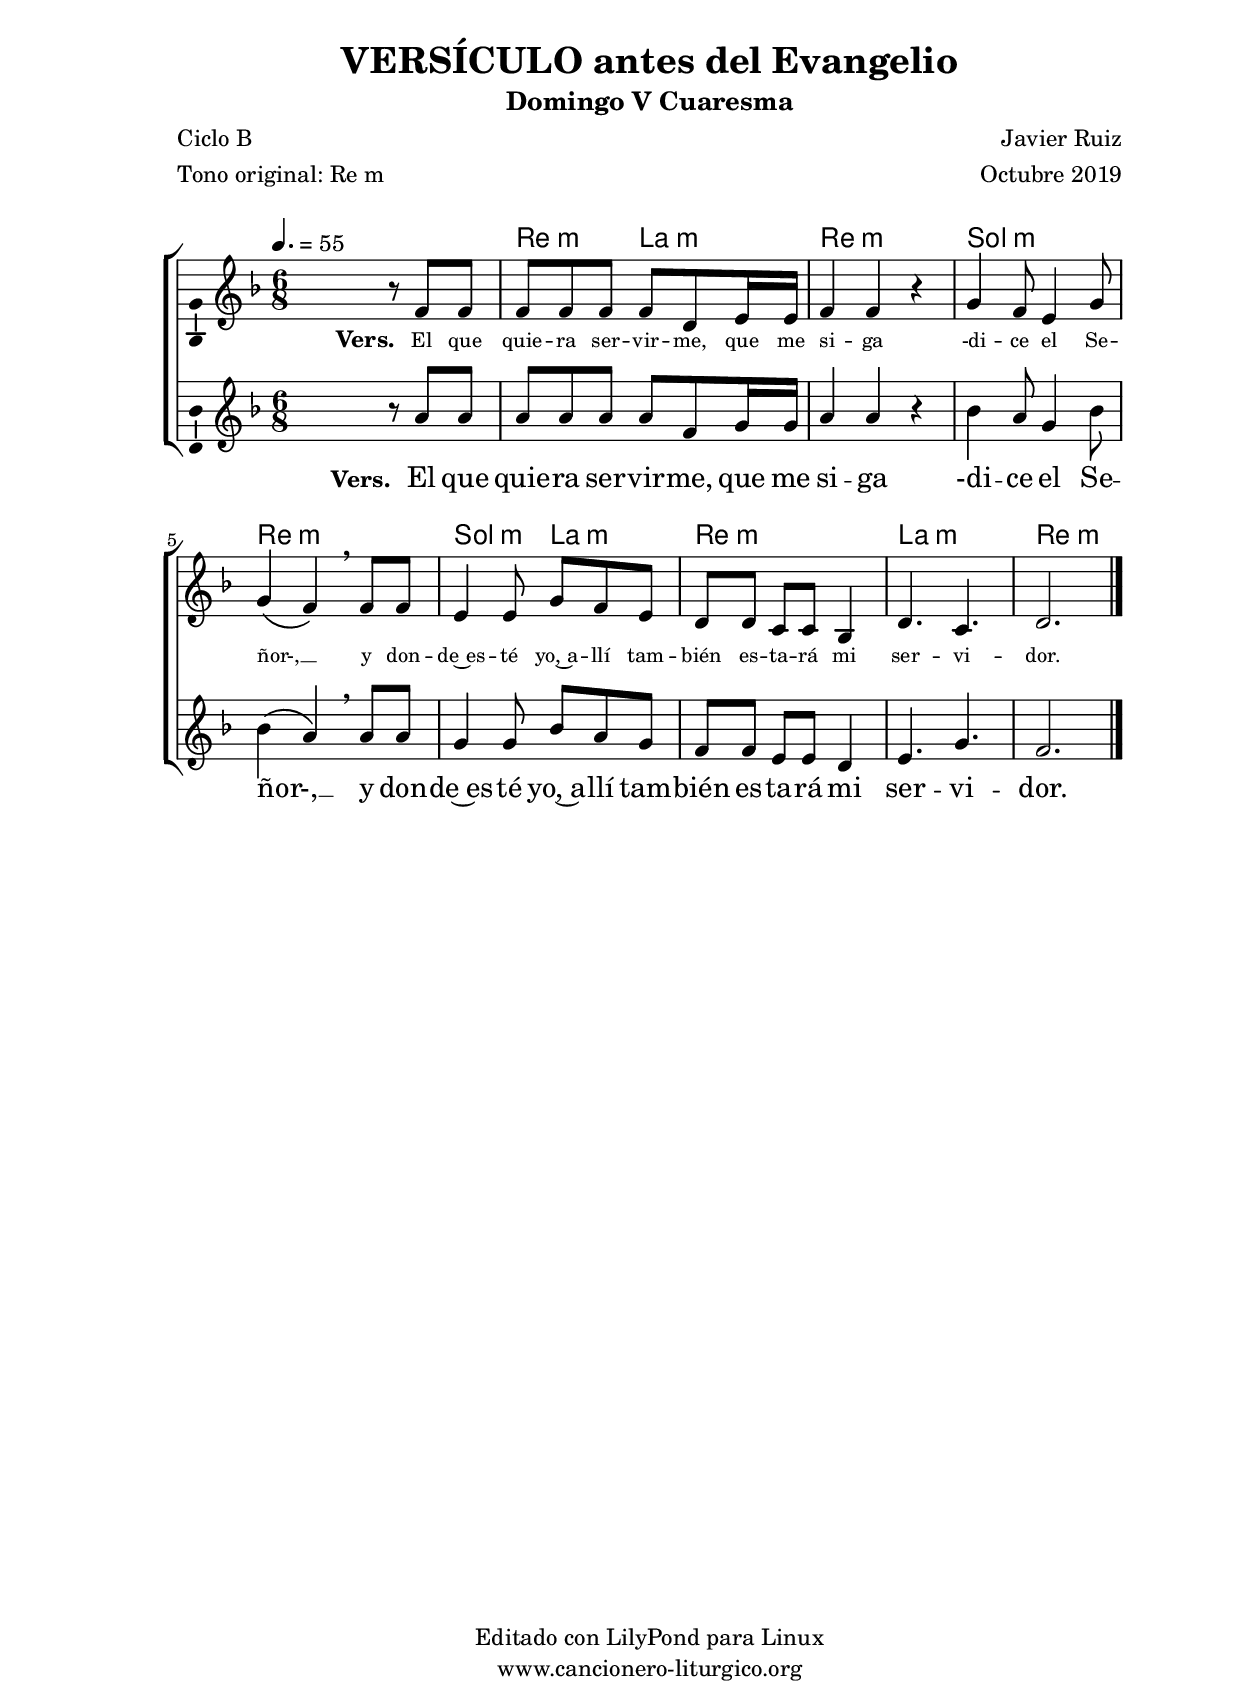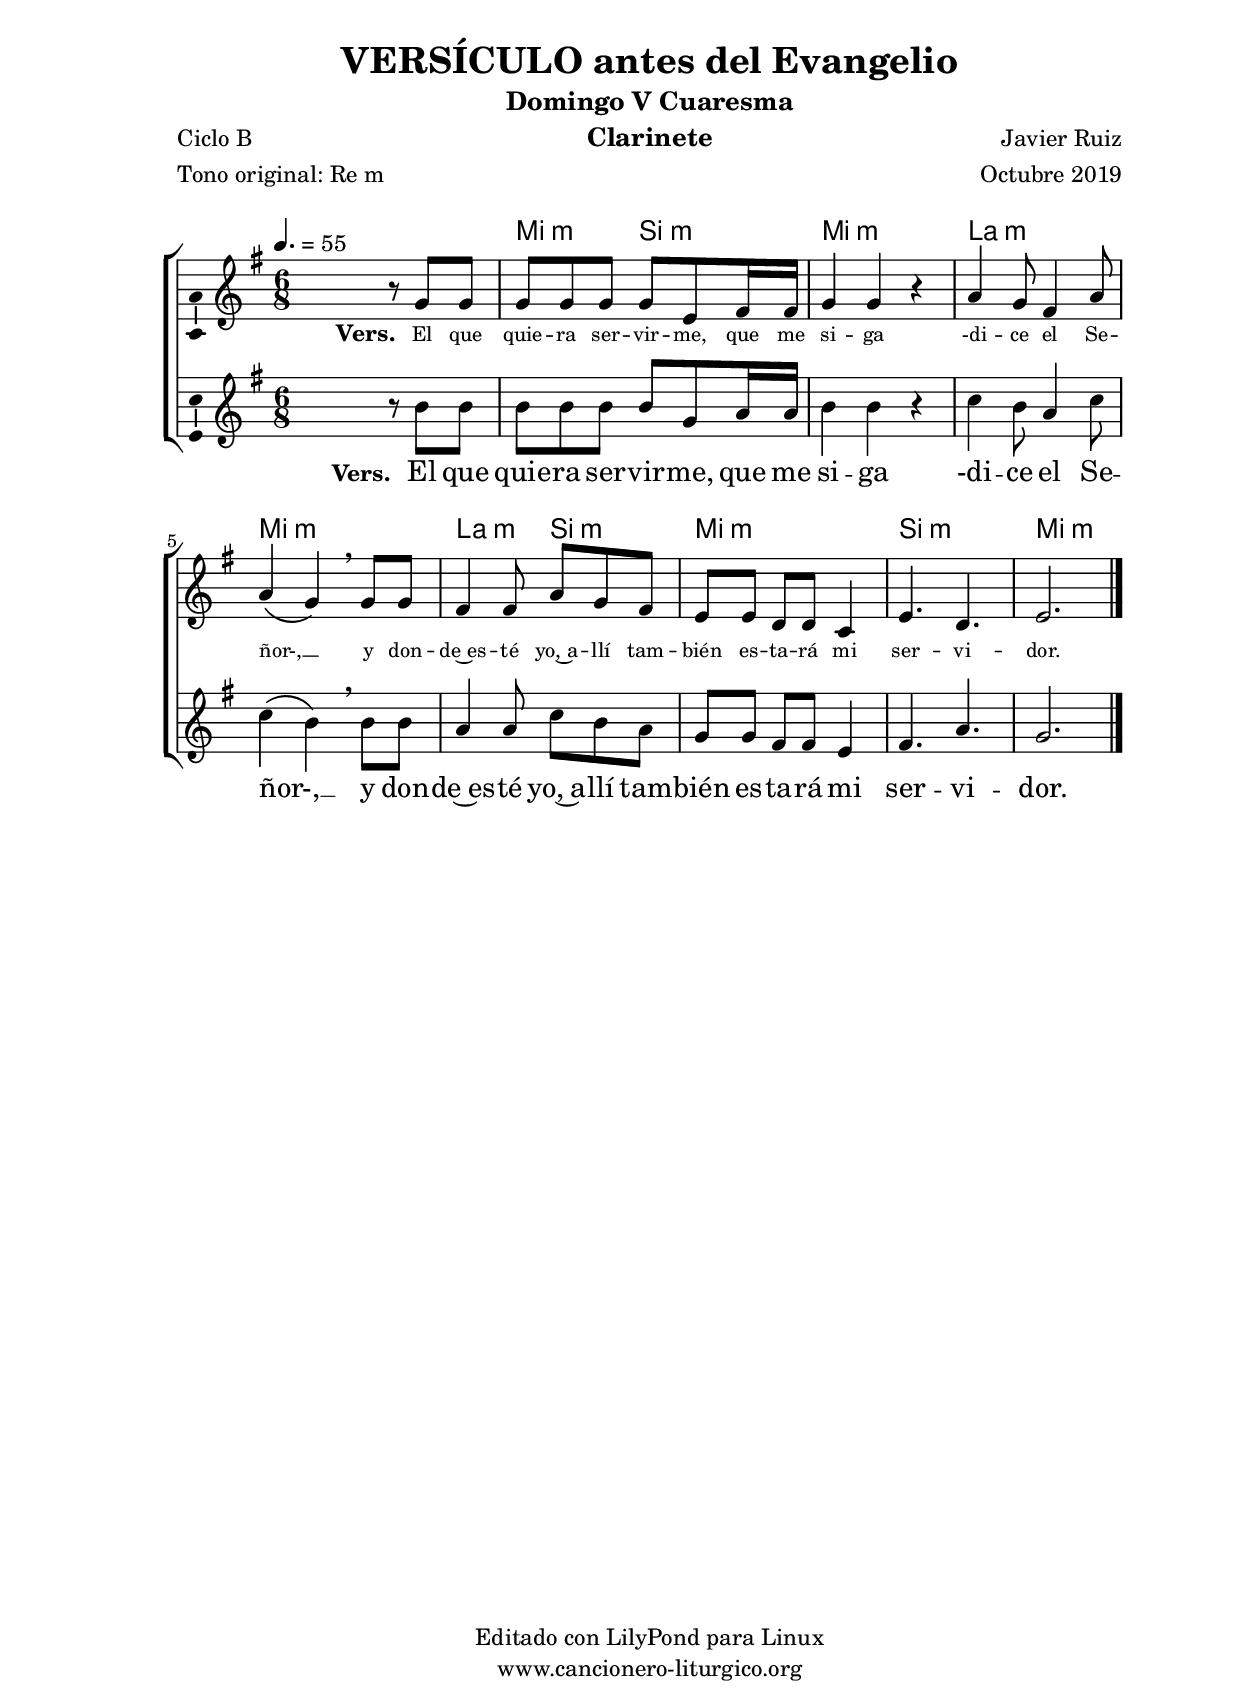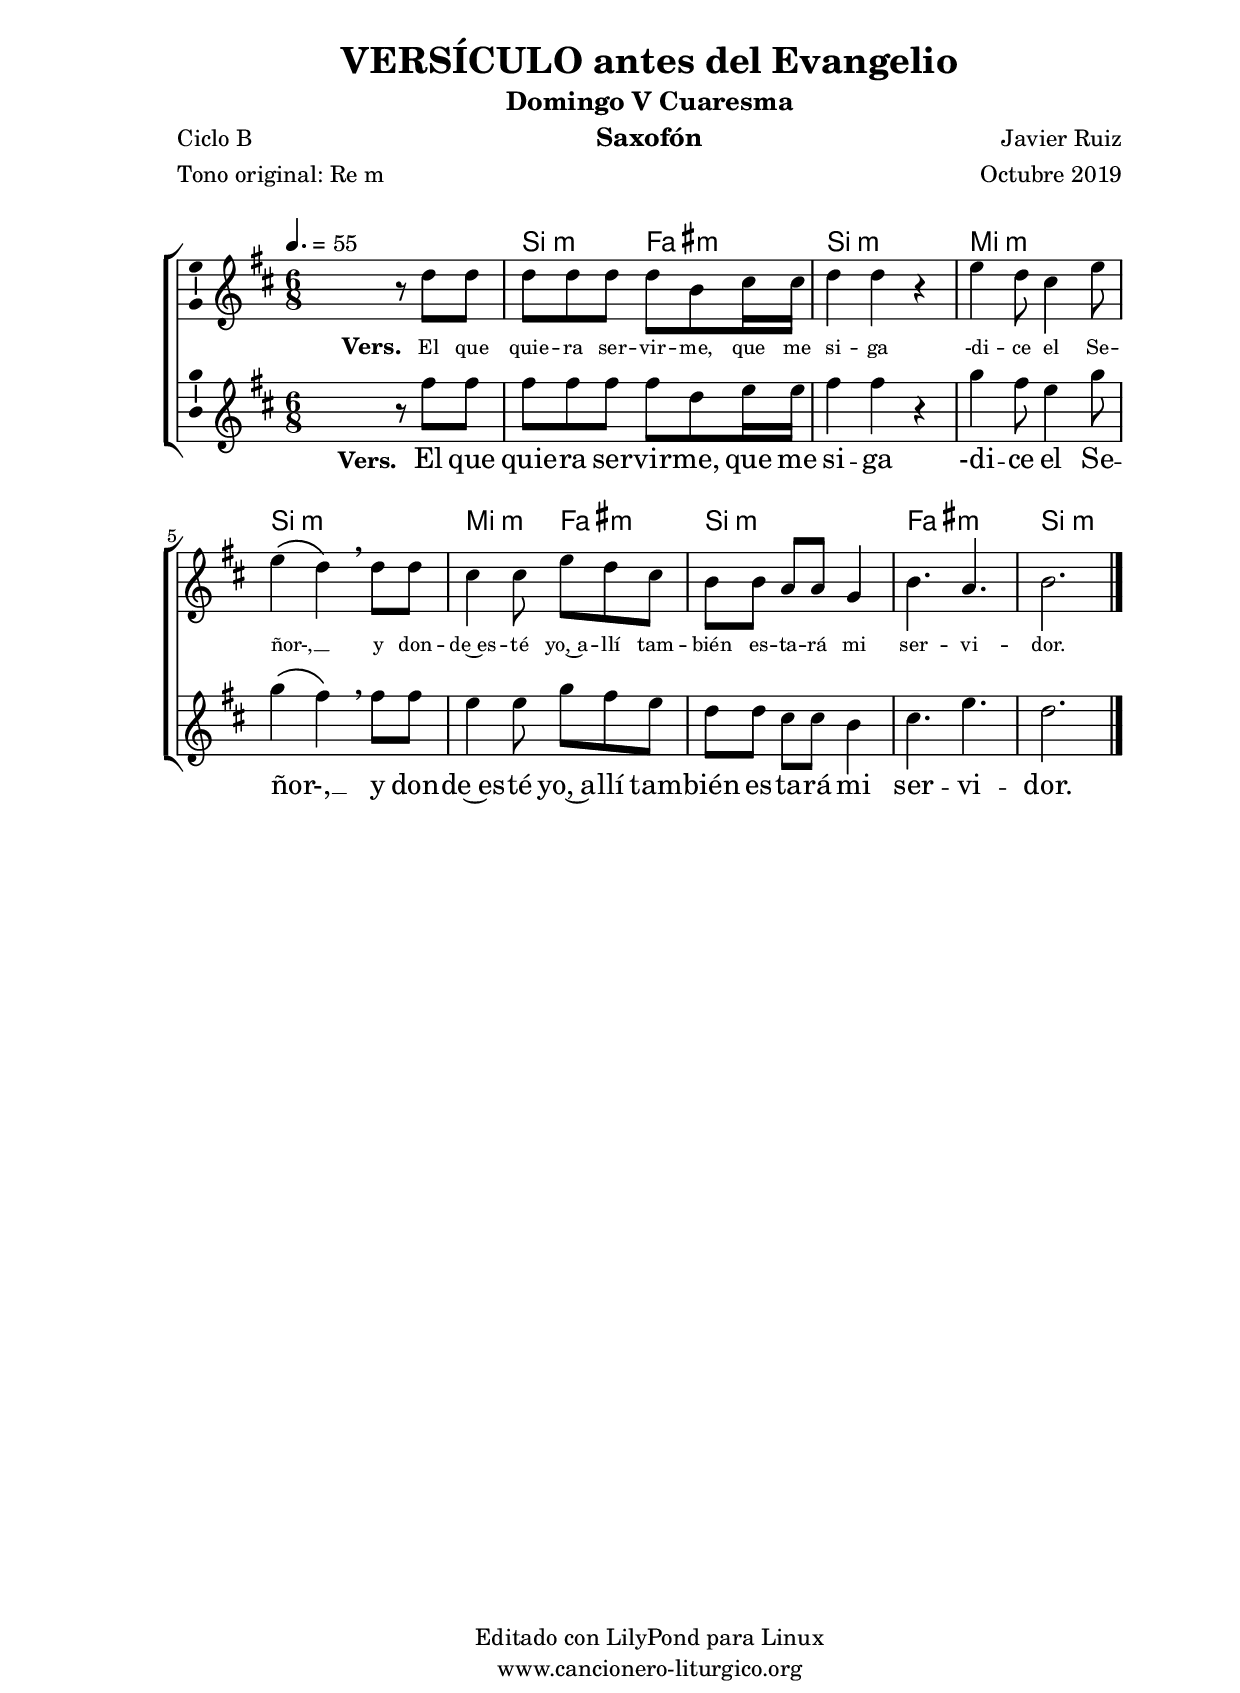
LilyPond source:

%
%para convertir .midi en .wav:
%timidity filename.midi -Ow -o finename.wav
%
%
%Para convertir de .wav a .mp3:
%lame -h -m j filename.wav
%
%
%para escuchar el midi:
%timidity nombrefichero.midi
%


%versión de lilypond para la que se ha escrito esta partitura:
\version "2.16.0"

	%Tamaño papel
	#(set-default-paper-size "a4")
	%Tamaño partitura
	#(set-global-staff-size 20)
	%No responde al pulsar sobre una nota
	#(ly:set-option 'point-and-click #f)

%parámetros del encabezamiento:
\header {
	title = "VERSÍCULO antes del Evangelio"
	subtitle = "Domingo V Cuaresma"
	composer = "Javier Ruiz"
	poet = "Ciclo B"
	meter = "Tono original: Re m"
	arranger = "Octubre 2019"
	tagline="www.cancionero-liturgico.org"
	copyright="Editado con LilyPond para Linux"
	}

%parámetros asociados al papel:
\paper  {
	oddHeaderMarkup = \markup {\fill-line { \on-the-fly #not-first-page \fromproperty #'header:title \on-the-fly #not-first-page \fromproperty #'header:composer }}
	evenHeaderMarkup = \markup {\fill-line { \fromproperty #'header:composer \fromproperty #'header:title }}
	#(set-paper-size "a4")
	print-page-number = ##f
	first-page-number = 1
	print-first-page-number = ##f
%	head-separation = 3.0 \cm
	top-margin = 1.5 \cm
%	top-margin = 2.0 \cm
%%%	bottom-margin = 0.5\cm
	bottom-margin = 0.2\cm
	left-margin = 3.0 \cm
	line-width = 16.0 \cm 
	indent = 0\mm
	interscoreline = 2.\mm
	between-system-space = 15\mm
%	para que las partituras no llenen la hoja:
	ragged-bottom = ##t
%	idem para la última hoja:
	ragged-last-bottom = ##f
%	para que las partituras llenen el ancho del papel:
	ragged-last = ##f
	after-title-space = 2.5 \cm
%page-count=2
system-count=2

	%Flexible Vertical Spacing
%	markup-markup-spacing =
%	#'((basic-distance . 15) (minimum-distance . 15) (padding . 3))
	markup-system-spacing =
	#'((basic-distance . 15) (minimum-distance . 15) (padding . 3))
	system-system-spacing =
	#'((basic-distance . 15) (minimum-distance . 15) (padding . 3))
	score-system-spacing =
	#'((basic-distance . 15) (minimum-distance . 15) (padding . 5))
%	top-system-spacing = % header
%	#'((basic-distance . 8) (minimum-distance . 0) (padding . 0))
%	top-markup-spacing =
%	#'((basic-distance . 20) (minimum-distance . 20) (padding . 0))
	last-bottom-spacing = % footer
	#'((basic-distance . 5) (minimum-distance . 5) (padding . 0))
%	score-markup-spacing =
%	#'((basic-distance . 16) (minimum-distance . 13) (padding . 0))

	}


%parámetros que afectan a toda la partitura:
global =  {
	%clave de sol (G):
	\clef G
	%armadura:
%	\transpose ees f
	\key d \minor
	\tempo 4.=55
	\set Score.tempoHideNote = ##f
	}


acordes = {
	\italianChords
	\chordmode {
%	\transpose ees f
{

s2.
d4.:m a:m d2.:m g:m d:m g4.:m a:m d2.:m a2.:m d2.:m

	}
	}
}


melodiatrompeta = 
%	\transpose ees f
{

	\relative c''{
	\time 6/8

s4. r4.
r2.
f4 a g8 f
e4. g
f2.
r2.
d4 f e8 d
c4. e
f2.

}
	\bar "|."
	}


melodiatres = 
%	\transpose ees f
{

	\relative c''{
	\time 6/8

s4 s8 r8 f,8 f
f8 f f f d e16 e
f4 f r4
g4 f8 e4 g8
g4 \(f\) \breathe f8 f
e4 e8 g f e
d8 [d] \noBeam c [c] bes4
d4. c
d2.

}

	\bar "|."
	}


melodiabajo = 
%	\transpose ees f
{

	%clave de fa (F):
	\clef F

	\relative c{
	\time 6/8

s4. r4 r8
d4 d8 a'4 a8
d,4 d e8 d
g4 g8 g f e
f4 e d
bes4 bes8 c4 c8
d4 d g8 f
e4 f8 g f e
d2.

}
	\bar "|."
	}


melodia = 
%	\transpose ees f
{

	\relative c'{
	\time 6/8

s4 s8 r8 a'8 a
a8 a a a f g16 g
a4 a r4
bes4 a8 g4 bes8
bes4 \(a\) \breathe a8 a
g4 g8 bes a g
f8 [f] \noBeam e [e] d4
e4. g
f2.

}
	\bar "|."
	}


texto = \lyricmode {
\set stanza =#"Vers. " El que quie -- ra ser -- vir -- me, que me si -- ga -di -- ce el Se -- ñor-, __ _
y don -- de~es -- té yo,~a -- llí tam -- bién es -- ta -- rá mi ser -- vi -- dor.

	}

textotres = \lyricmode {
\override LyricText #'font-size = #-1
\set stanza =#"Vers. " El que quie -- ra ser -- vir -- me, que me si -- ga -di -- ce el Se -- ñor-, __ _
y don -- de~es -- té yo,~a -- llí tam -- bién es -- ta -- rá mi ser -- vi -- dor.

	}


acordesStaff = \context ChordNames = acordesStaff <<
	\set Staff.midiInstrument = #"choir aahs"
	\set Staff.midiMinimumVolume = #0.3
	\set Staff.midiMaximumVolume = #0.5
	\set chordChanges = ##f
	\acordes
	>>

voztrompetaStaff = \context Voice = voztrompetaStaff
<<
	\override Staff.StaffSymbol #'staff-space = #(magstep -0.35)
	\set Staff.midiInstrument = #"trumpet"
	\set Staff.midiMinimumVolume = #0.4
	\set Staff.midiMaximumVolume = #0.6
	\global
	\melodiatrompeta
	>>

voztresStaff = \context Voice = voztresStaff
\with {\consists "Ambitus_engraver"}
<<
%	\override Staff.StaffSymbol #'staff-space = #(magstep -0.35)
	\set Staff.midiInstrument = #"violin"
	\set Staff.midiMinimumVolume = #0.6
	\set Staff.midiMaximumVolume = #0.8
	\global
	\relative c' \melodiatres
	>>

vozStaff = \context Voice = vozStaff
\with {\consists "Ambitus_engraver"}
<<
%	\set Staff.instrumentName = ""
%	\set Staff.shortInstrumentName = ""
%	\set Staff.midiInstrument = #"clarinet"
%	\set Staff.midiInstrument = #"cello"
	\set Staff.midiInstrument = #"flute"
%	\set Staff.midiInstrument = #"electric guitar (jazz)"
%	\set Staff.midiInstrument = #"english horn"
%	\set Staff.midiInstrument = #"violin"
%	\set Staff.midiInstrument = #"glockenspiel"
	\set Staff.midiMinimumVolume = #0.8
	\set Staff.midiMaximumVolume = #1.0
	\global
	\melodia
	>>

vozbajoStaff = \context Voice = vozbajoStaff
<<
	\override Staff.StaffSymbol #'staff-space = #(magstep -0.35)
	\set Staff.midiInstrument = #"english horn"
	\set Staff.midiMinimumVolume = #0.6
	\set Staff.midiMaximumVolume = #0.8
	\global
	\melodiabajo
	>>

textoStaff = \context Lyrics = textoStaff <<
	\lyricsto vozStaff \texto
	>>

textotresStaff = \context Lyrics = textotresStaff <<
	\lyricsto voztresStaff \textotres
	>>


\book {
	\score {
		<<
		\context ChoirStaff {
%			\override StaffGroup.SystemStartBracket #'collapse-height = #1
%			\override Score.SystemStartBar #'collapse-height = #1
			<<
			\acordesStaff
%			\voztrompetaStaff
			\voztresStaff
			\textotresStaff
			\vozStaff
			\textoStaff
%			\vozbajoStaff
			>>
			}
		>>
		\layout {
	    		\context {
				\Lyrics
				\override LyricText #'font-size = #2
				}
	   		 \context {
				\Score
				\override StaffSymbol #'staff-space = #(magstep +3)
				}
			}
		}
	\score {
		\unfoldRepeats
		<<
		\context ChoirStaff {
			<<
			\acordesStaff
			\voztrompetaStaff
			\voztresStaff
			\vozStaff
			\vozbajoStaff
			>>
			}
		>>
		\midi {
	  		\context {
	  			\Score
				tempoWholesPerMinute = #(ly:make-moment 70 4)
				}
			}
		}
	}

%Partitura para clarinete
#(define output-suffix "C")
\book {
	\header{
		instrument = "Clarinete"
		}
	\score {
		<<
		\context ChoirStaff {
%			\override StaffGroup.SystemStartBracket #'collapse-height = #1
%			\override Score.SystemStartBar #'collapse-height = #1
\transpose c d
			<<
			\acordesStaff
%			\voztrompetaStaff
			\voztresStaff
			\textotresStaff
			\vozStaff
			\textoStaff
%			\vozbajoStaff
			>>
			}
		>>
		\layout {
	    		\context {
				\Lyrics
				\override LyricText #'font-size = #2
				}
	   		 \context {
				\Score
				\override StaffSymbol #'staff-space = #(magstep +3)
				}
			}
		}
	}

%Partitura para saxofón
#(define output-suffix "S")
\book {
	\header{
		instrument = "Saxofón"
		}
	\score {
		<<
		\context ChoirStaff {
%			\override StaffGroup.SystemStartBracket #'collapse-height = #1
%			\override Score.SystemStartBar #'collapse-height = #1
\transpose c a
			<<
			\acordesStaff
%			\voztrompetaStaff
			\voztresStaff
			\textotresStaff
			\vozStaff
			\textoStaff
%			\vozbajoStaff
			>>
			}
		>>
		\layout {
	    		\context {
				\Lyrics
				\override LyricText #'font-size = #2
				}
	   		 \context {
				\Score
				\override StaffSymbol #'staff-space = #(magstep +3)
				}
			}
		}
	}


